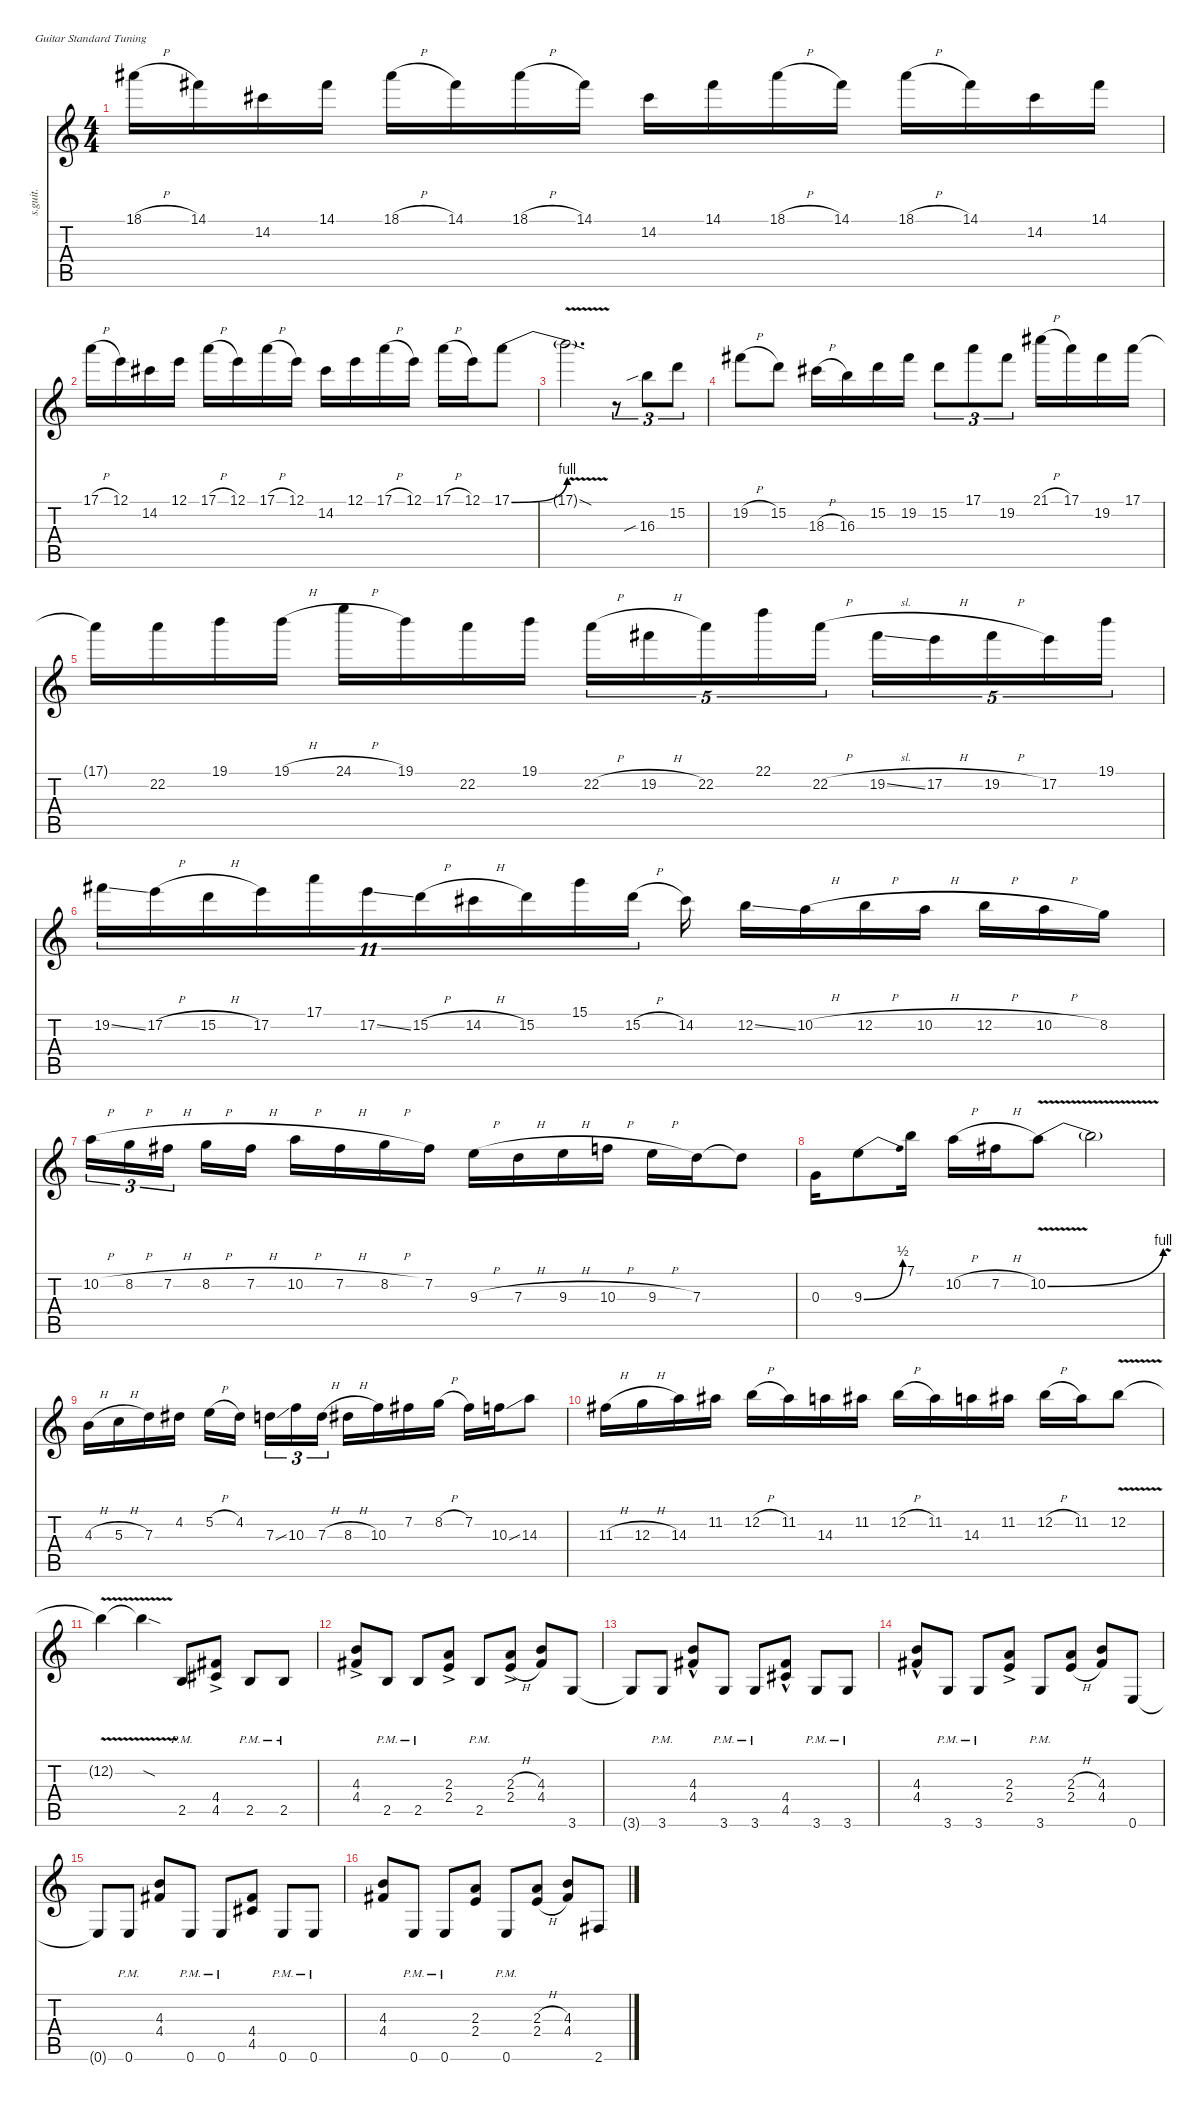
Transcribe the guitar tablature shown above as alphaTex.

\defaultSystemsLayout 4
\hideDynamics
\bracketExtendMode nobrackets
\track ("Marty Friedman (Lead Guitar)" "s.guit.") {instrument distortionguitar}
\staff {score tabs}
\tuning (E4 B3 G3 D3 A2 E2)
\ts (4 4)
\tempo (196 hide)
\clef g2
\ks c
18.1{h acc #}.16{lyrics (0 "") lyrics (1 "") lyrics (2 "") lyrics (3 "") lyrics (4 "") dy f} 14.1{acc #}.16{lyrics (0 "") lyrics (1 "") lyrics (2 "") lyrics (3 "") lyrics (4 "")} 14.2{acc #}.16{lyrics (0 "") lyrics (1 "") lyrics (2 "") lyrics (3 "") lyrics (4 "")} 14.1{acc #}.16{lyrics (0 "") lyrics (1 "") lyrics (2 "") lyrics (3 "") lyrics (4 "")} 18.1{h acc #}.16{lyrics (0 "") lyrics (1 "") lyrics (2 "") lyrics (3 "") lyrics (4 "")} 14.1{acc #}.16{lyrics (0 "") lyrics (1 "") lyrics (2 "") lyrics (3 "") lyrics (4 "")} 18.1{h acc #}.16{lyrics (0 "") lyrics (1 "") lyrics (2 "") lyrics (3 "") lyrics (4 "")} 14.1{acc #}.16{lyrics (0 "") lyrics (1 "") lyrics (2 "") lyrics (3 "") lyrics (4 "")} 14.2{acc #}.16{lyrics (0 "") lyrics (1 "") lyrics (2 "") lyrics (3 "") lyrics (4 "")} 14.1{acc #}.16{lyrics (0 "") lyrics (1 "") lyrics (2 "") lyrics (3 "") lyrics (4 "")} 18.1{h acc #}.16{lyrics (0 "") lyrics (1 "") lyrics (2 "") lyrics (3 "") lyrics (4 "")} 14.1{acc #}.16{lyrics (0 "") lyrics (1 "") lyrics (2 "") lyrics (3 "") lyrics (4 "")} 18.1{h acc #}.16{lyrics (0 "") lyrics (1 "") lyrics (2 "") lyrics (3 "") lyrics (4 "")} 14.1{acc #}.16{lyrics (0 "") lyrics (1 "") lyrics (2 "") lyrics (3 "") lyrics (4 "")} 14.2{acc #}.16{lyrics (0 "") lyrics (1 "") lyrics (2 "") lyrics (3 "") lyrics (4 "")} 14.1{acc #}.16{lyrics (0 "") lyrics (1 "") lyrics (2 "") lyrics (3 "") lyrics (4 "")} |
17.1{h}.16{lyrics (0 "") lyrics (1 "") lyrics (2 "") lyrics (3 "") lyrics (4 "")} 12.1.16{lyrics (0 "") lyrics (1 "") lyrics (2 "") lyrics (3 "") lyrics (4 "")} 14.2{acc #}.16{lyrics (0 "") lyrics (1 "") lyrics (2 "") lyrics (3 "") lyrics (4 "")} 12.1.16{lyrics (0 "") lyrics (1 "") lyrics (2 "") lyrics (3 "") lyrics (4 "")} 17.1{h}.16{lyrics (0 "") lyrics (1 "") lyrics (2 "") lyrics (3 "") lyrics (4 "")} 12.1.16{lyrics (0 "") lyrics (1 "") lyrics (2 "") lyrics (3 "") lyrics (4 "")} 17.1{h}.16{lyrics (0 "") lyrics (1 "") lyrics (2 "") lyrics (3 "") lyrics (4 "")} 12.1.16{lyrics (0 "") lyrics (1 "") lyrics (2 "") lyrics (3 "") lyrics (4 "")} 14.2{acc #}.16{lyrics (0 "") lyrics (1 "") lyrics (2 "") lyrics (3 "") lyrics (4 "")} 12.1.16{lyrics (0 "") lyrics (1 "") lyrics (2 "") lyrics (3 "") lyrics (4 "")} 17.1{h}.16{lyrics (0 "") lyrics (1 "") lyrics (2 "") lyrics (3 "") lyrics (4 "")} 12.1.16{lyrics (0 "") lyrics (1 "") lyrics (2 "") lyrics (3 "") lyrics (4 "")} 17.1{h}.16{lyrics (0 "") lyrics (1 "") lyrics (2 "") lyrics (3 "") lyrics (4 "")} 12.1.16{lyrics (0 "") lyrics (1 "") lyrics (2 "") lyrics (3 "") lyrics (4 "")} 17.1{be (bend 0 0 60 4)}.8{lyrics (0 "") lyrics (1 "") lyrics (2 "") lyrics (3 "") lyrics (4 "")} |
17.1{v sod t}.2{d lyrics (0 "") lyrics (1 "") lyrics (2 "") lyrics (3 "") lyrics (4 "")} r.8{tu (3 2)} 16.3{sib}.8{tu (3 2) lyrics (0 "") lyrics (1 "") lyrics (2 "") lyrics (3 "") lyrics (4 "")} 15.2.8{tu (3 2) lyrics (0 "") lyrics (1 "") lyrics (2 "") lyrics (3 "") lyrics (4 "")} |
19.2{h acc #}.8{lyrics (0 "") lyrics (1 "") lyrics (2 "") lyrics (3 "") lyrics (4 "")} 15.2.8{lyrics (0 "") lyrics (1 "") lyrics (2 "") lyrics (3 "") lyrics (4 "")} 18.3{h acc #}.16{lyrics (0 "") lyrics (1 "") lyrics (2 "") lyrics (3 "") lyrics (4 "")} 16.3.16{lyrics (0 "") lyrics (1 "") lyrics (2 "") lyrics (3 "") lyrics (4 "")} 15.2.16{lyrics (0 "") lyrics (1 "") lyrics (2 "") lyrics (3 "") lyrics (4 "")} 19.2{acc #}.16{lyrics (0 "") lyrics (1 "") lyrics (2 "") lyrics (3 "") lyrics (4 "")} 15.2.8{tu (3 2) lyrics (0 "") lyrics (1 "") lyrics (2 "") lyrics (3 "") lyrics (4 "")} 17.1.8{tu (3 2) lyrics (0 "") lyrics (1 "") lyrics (2 "") lyrics (3 "") lyrics (4 "")} 19.2{acc #}.8{tu (3 2) lyrics (0 "") lyrics (1 "") lyrics (2 "") lyrics (3 "") lyrics (4 "")} 21.1{h acc #}.16{lyrics (0 "") lyrics (1 "") lyrics (2 "") lyrics (3 "") lyrics (4 "")} 17.1.16{lyrics (0 "") lyrics (1 "") lyrics (2 "") lyrics (3 "") lyrics (4 "")} 19.2{acc #}.16{lyrics (0 "") lyrics (1 "") lyrics (2 "") lyrics (3 "") lyrics (4 "")} 17.1.16{lyrics (0 "") lyrics (1 "") lyrics (2 "") lyrics (3 "") lyrics (4 "")} |
17.1{t}.16{lyrics (0 "") lyrics (1 "") lyrics (2 "") lyrics (3 "") lyrics (4 "")} 22.2.16{lyrics (0 "") lyrics (1 "") lyrics (2 "") lyrics (3 "") lyrics (4 "")} 19.1.16{lyrics (0 "") lyrics (1 "") lyrics (2 "") lyrics (3 "") lyrics (4 "")} 19.1{h}.16{lyrics (0 "") lyrics (1 "") lyrics (2 "") lyrics (3 "") lyrics (4 "")} 24.1{h}.16{lyrics (0 "") lyrics (1 "") lyrics (2 "") lyrics (3 "") lyrics (4 "")} 19.1.16{lyrics (0 "") lyrics (1 "") lyrics (2 "") lyrics (3 "") lyrics (4 "")} 22.2.16{lyrics (0 "") lyrics (1 "") lyrics (2 "") lyrics (3 "") lyrics (4 "")} 19.1.16{lyrics (0 "") lyrics (1 "") lyrics (2 "") lyrics (3 "") lyrics (4 "")} 22.2{h}.16{tu (5 4) lyrics (0 "") lyrics (1 "") lyrics (2 "") lyrics (3 "") lyrics (4 "")} 19.2{h acc #}.16{tu (5 4) lyrics (0 "") lyrics (1 "") lyrics (2 "") lyrics (3 "") lyrics (4 "")} 22.2.16{tu (5 4) lyrics (0 "") lyrics (1 "") lyrics (2 "") lyrics (3 "") lyrics (4 "")} 22.1.16{tu (5 4) lyrics (0 "") lyrics (1 "") lyrics (2 "") lyrics (3 "") lyrics (4 "")} 22.2{h}.16{tu (5 4) lyrics (0 "") lyrics (1 "") lyrics (2 "") lyrics (3 "") lyrics (4 "")} 19.2{sl acc #}.16{tu (5 4) lyrics (0 "") lyrics (1 "") lyrics (2 "") lyrics (3 "") lyrics (4 "")} 17.2{h}.16{tu (5 4) lyrics (0 "") lyrics (1 "") lyrics (2 "") lyrics (3 "") lyrics (4 "")} 19.2{h acc #}.16{tu (5 4) lyrics (0 "") lyrics (1 "") lyrics (2 "") lyrics (3 "") lyrics (4 "")} 17.2.16{tu (5 4) lyrics (0 "") lyrics (1 "") lyrics (2 "") lyrics (3 "") lyrics (4 "")} 19.1.16{tu (5 4) lyrics (0 "") lyrics (1 "") lyrics (2 "") lyrics (3 "") lyrics (4 "")} |
19.2{ss acc #}.16{tu (11 8) lyrics (0 "") lyrics (1 "") lyrics (2 "") lyrics (3 "") lyrics (4 "")} 17.2{h}.16{tu (11 8) lyrics (0 "") lyrics (1 "") lyrics (2 "") lyrics (3 "") lyrics (4 "")} 15.2{h}.16{tu (11 8) lyrics (0 "") lyrics (1 "") lyrics (2 "") lyrics (3 "") lyrics (4 "")} 17.2.16{tu (11 8) lyrics (0 "") lyrics (1 "") lyrics (2 "") lyrics (3 "") lyrics (4 "")} 17.1.16{tu (11 8) lyrics (0 "") lyrics (1 "") lyrics (2 "") lyrics (3 "") lyrics (4 "")} 17.2{ss}.16{tu (11 8) lyrics (0 "") lyrics (1 "") lyrics (2 "") lyrics (3 "") lyrics (4 "")} 15.2{h}.16{tu (11 8) lyrics (0 "") lyrics (1 "") lyrics (2 "") lyrics (3 "") lyrics (4 "")} 14.2{h acc #}.16{tu (11 8) lyrics (0 "") lyrics (1 "") lyrics (2 "") lyrics (3 "") lyrics (4 "")} 15.2.16{tu (11 8) lyrics (0 "") lyrics (1 "") lyrics (2 "") lyrics (3 "") lyrics (4 "")} 15.1.16{tu (11 8) lyrics (0 "") lyrics (1 "") lyrics (2 "") lyrics (3 "") lyrics (4 "")} 15.2{h}.16{tu (11 8) lyrics (0 "") lyrics (1 "") lyrics (2 "") lyrics (3 "") lyrics (4 "")} 14.2{acc #}.16{lyrics (0 "") lyrics (1 "") lyrics (2 "") lyrics (3 "") lyrics (4 "")} 12.2{ss}.16{lyrics (0 "") lyrics (1 "") lyrics (2 "") lyrics (3 "") lyrics (4 "")} 10.2{h}.16{lyrics (0 "") lyrics (1 "") lyrics (2 "") lyrics (3 "") lyrics (4 "")} 12.2{h}.16{lyrics (0 "") lyrics (1 "") lyrics (2 "") lyrics (3 "") lyrics (4 "")} 10.2{h}.16{lyrics (0 "") lyrics (1 "") lyrics (2 "") lyrics (3 "") lyrics (4 "")} 12.2{h}.16{lyrics (0 "") lyrics (1 "") lyrics (2 "") lyrics (3 "") lyrics (4 "")} 10.2{h}.16{lyrics (0 "") lyrics (1 "") lyrics (2 "") lyrics (3 "") lyrics (4 "")} 8.2.16{lyrics (0 "") lyrics (1 "") lyrics (2 "") lyrics (3 "") lyrics (4 "")} |
10.2{h}.16{tu (3 2) lyrics (0 "") lyrics (1 "") lyrics (2 "") lyrics (3 "") lyrics (4 "")} 8.2{h}.16{tu (3 2) lyrics (0 "") lyrics (1 "") lyrics (2 "") lyrics (3 "") lyrics (4 "")} 7.2{h acc #}.16{tu (3 2) lyrics (0 "") lyrics (1 "") lyrics (2 "") lyrics (3 "") lyrics (4 "")} 8.2{h}.16{lyrics (0 "") lyrics (1 "") lyrics (2 "") lyrics (3 "") lyrics (4 "")} 7.2{h acc #}.16{lyrics (0 "") lyrics (1 "") lyrics (2 "") lyrics (3 "") lyrics (4 "")} 10.2{h}.16{lyrics (0 "") lyrics (1 "") lyrics (2 "") lyrics (3 "") lyrics (4 "")} 7.2{h acc #}.16{lyrics (0 "") lyrics (1 "") lyrics (2 "") lyrics (3 "") lyrics (4 "")} 8.2{h}.16{lyrics (0 "") lyrics (1 "") lyrics (2 "") lyrics (3 "") lyrics (4 "")} 7.2{acc #}.16{lyrics (0 "") lyrics (1 "") lyrics (2 "") lyrics (3 "") lyrics (4 "")} 9.3{h}.16{lyrics (0 "") lyrics (1 "") lyrics (2 "") lyrics (3 "") lyrics (4 "")} 7.3{h}.16{lyrics (0 "") lyrics (1 "") lyrics (2 "") lyrics (3 "") lyrics (4 "")} 9.3{h}.16{lyrics (0 "") lyrics (1 "") lyrics (2 "") lyrics (3 "") lyrics (4 "")} 10.3{h}.16{lyrics (0 "") lyrics (1 "") lyrics (2 "") lyrics (3 "") lyrics (4 "")} 9.3{h}.16{lyrics (0 "") lyrics (1 "") lyrics (2 "") lyrics (3 "") lyrics (4 "")} 7.3.16{lyrics (0 "") lyrics (1 "") lyrics (2 "") lyrics (3 "") lyrics (4 "")} 7.3{t}.8{lyrics (0 "") lyrics (1 "") lyrics (2 "") lyrics (3 "") lyrics (4 "")} |
0.3.16{lyrics (0 "") lyrics (1 "") lyrics (2 "") lyrics (3 "") lyrics (4 "")} 9.3{be (bend 0 0 30 2)}.8{lyrics (0 "") lyrics (1 "") lyrics (2 "") lyrics (3 "") lyrics (4 "")} 7.1.16{lyrics (0 "") lyrics (1 "") lyrics (2 "") lyrics (3 "") lyrics (4 "")} 10.2{h}.16{lyrics (0 "") lyrics (1 "") lyrics (2 "") lyrics (3 "") lyrics (4 "")} 7.2{h acc #}.16{lyrics (0 "") lyrics (1 "") lyrics (2 "") lyrics (3 "") lyrics (4 "")} 10.2{be (bend 0 0 30 4) v}.8{lyrics (0 "") lyrics (1 "") lyrics (2 "") lyrics (3 "") lyrics (4 "")} 10.2{v t}.2{lyrics (0 "") lyrics (1 "") lyrics (2 "") lyrics (3 "") lyrics (4 "")} |
4.3{h}.16{lyrics (0 "") lyrics (1 "") lyrics (2 "") lyrics (3 "") lyrics (4 "")} 5.3{h}.16{lyrics (0 "") lyrics (1 "") lyrics (2 "") lyrics (3 "") lyrics (4 "")} 7.3.16{lyrics (0 "") lyrics (1 "") lyrics (2 "") lyrics (3 "") lyrics (4 "")} 4.2{acc #}.16{lyrics (0 "") lyrics (1 "") lyrics (2 "") lyrics (3 "") lyrics (4 "")} 5.2{h}.16{lyrics (0 "") lyrics (1 "") lyrics (2 "") lyrics (3 "") lyrics (4 "")} 4.2{acc #}.16{lyrics (0 "") lyrics (1 "") lyrics (2 "") lyrics (3 "") lyrics (4 "")} 7.3{ss}.16{tu (3 2) lyrics (0 "") lyrics (1 "") lyrics (2 "") lyrics (3 "") lyrics (4 "")} 10.3.16{tu (3 2) lyrics (0 "") lyrics (1 "") lyrics (2 "") lyrics (3 "") lyrics (4 "")} 7.3{h}.16{tu (3 2) lyrics (0 "") lyrics (1 "") lyrics (2 "") lyrics (3 "") lyrics (4 "")} 8.3{h acc #}.16{lyrics (0 "") lyrics (1 "") lyrics (2 "") lyrics (3 "") lyrics (4 "")} 10.3.16{lyrics (0 "") lyrics (1 "") lyrics (2 "") lyrics (3 "") lyrics (4 "")} 7.2{acc #}.16{lyrics (0 "") lyrics (1 "") lyrics (2 "") lyrics (3 "") lyrics (4 "")} 8.2{h}.16{lyrics (0 "") lyrics (1 "") lyrics (2 "") lyrics (3 "") lyrics (4 "")} 7.2{acc #}.16{lyrics (0 "") lyrics (1 "") lyrics (2 "") lyrics (3 "") lyrics (4 "")} 10.3{ss}.16{lyrics (0 "") lyrics (1 "") lyrics (2 "") lyrics (3 "") lyrics (4 "")} 14.3.8{lyrics (0 "") lyrics (1 "") lyrics (2 "") lyrics (3 "") lyrics (4 "")} |
11.3{h acc #}.16{lyrics (0 "") lyrics (1 "") lyrics (2 "") lyrics (3 "") lyrics (4 "")} 12.3{h}.16{lyrics (0 "") lyrics (1 "") lyrics (2 "") lyrics (3 "") lyrics (4 "")} 14.3.16{lyrics (0 "") lyrics (1 "") lyrics (2 "") lyrics (3 "") lyrics (4 "")} 11.2{acc #}.16{lyrics (0 "") lyrics (1 "") lyrics (2 "") lyrics (3 "") lyrics (4 "")} 12.2{h}.16{lyrics (0 "") lyrics (1 "") lyrics (2 "") lyrics (3 "") lyrics (4 "")} 11.2{acc #}.16{lyrics (0 "") lyrics (1 "") lyrics (2 "") lyrics (3 "") lyrics (4 "")} 14.3.16{lyrics (0 "") lyrics (1 "") lyrics (2 "") lyrics (3 "") lyrics (4 "")} 11.2{acc #}.16{lyrics (0 "") lyrics (1 "") lyrics (2 "") lyrics (3 "") lyrics (4 "")} 12.2{h}.16{lyrics (0 "") lyrics (1 "") lyrics (2 "") lyrics (3 "") lyrics (4 "")} 11.2{acc #}.16{lyrics (0 "") lyrics (1 "") lyrics (2 "") lyrics (3 "") lyrics (4 "")} 14.3.16{lyrics (0 "") lyrics (1 "") lyrics (2 "") lyrics (3 "") lyrics (4 "")} 11.2{acc #}.16{lyrics (0 "") lyrics (1 "") lyrics (2 "") lyrics (3 "") lyrics (4 "")} 12.2{h}.16{lyrics (0 "") lyrics (1 "") lyrics (2 "") lyrics (3 "") lyrics (4 "")} 11.2{acc #}.16{lyrics (0 "") lyrics (1 "") lyrics (2 "") lyrics (3 "") lyrics (4 "")} 12.2{v}.8{lyrics (0 "") lyrics (1 "") lyrics (2 "") lyrics (3 "") lyrics (4 "")} |
12.2{v t}.4{lyrics (0 "") lyrics (1 "") lyrics (2 "") lyrics (3 "") lyrics (4 "")} 12.2{v sod t}.4{lyrics (0 "") lyrics (1 "") lyrics (2 "") lyrics (3 "") lyrics (4 "")} 2.5{pm}.8{lyrics (0 "") lyrics (1 "") lyrics (2 "") lyrics (3 "") lyrics (4 "")} (4.4{ac acc #} 4.5{ac acc #}).8{lyrics (0 "") lyrics (1 "") lyrics (2 "") lyrics (3 "") lyrics (4 "")} 2.5{pm}.8{lyrics (0 "") lyrics (1 "") lyrics (2 "") lyrics (3 "") lyrics (4 "")} 2.5{pm}.8{lyrics (0 "") lyrics (1 "") lyrics (2 "") lyrics (3 "") lyrics (4 "")} |
(4.3{ac} 4.4{ac acc #}).8{lyrics (0 "") lyrics (1 "") lyrics (2 "") lyrics (3 "") lyrics (4 "")} 2.5{pm}.8{lyrics (0 "") lyrics (1 "") lyrics (2 "") lyrics (3 "") lyrics (4 "")} 2.5{pm}.8{lyrics (0 "") lyrics (1 "") lyrics (2 "") lyrics (3 "") lyrics (4 "")} (2.3{ac} 2.4{ac}).8{lyrics (0 "") lyrics (1 "") lyrics (2 "") lyrics (3 "") lyrics (4 "")} 2.5{pm}.8{lyrics (0 "") lyrics (1 "") lyrics (2 "") lyrics (3 "") lyrics (4 "")} (2.3{h ac} 2.4{h ac}).8{lyrics (0 "") lyrics (1 "") lyrics (2 "") lyrics (3 "") lyrics (4 "")} (4.3 4.4{acc #}).8{lyrics (0 "") lyrics (1 "") lyrics (2 "") lyrics (3 "") lyrics (4 "")} 3.6.8{lyrics (0 "") lyrics (1 "") lyrics (2 "") lyrics (3 "") lyrics (4 "")} |
3.6{t}.8{lyrics (0 "") lyrics (1 "") lyrics (2 "") lyrics (3 "") lyrics (4 "")} 3.6{pm}.8{lyrics (0 "") lyrics (1 "") lyrics (2 "") lyrics (3 "") lyrics (4 "")} (4.3{hac} 4.4{hac acc #}).8{lyrics (0 "") lyrics (1 "") lyrics (2 "") lyrics (3 "") lyrics (4 "")} 3.6{pm}.8{lyrics (0 "") lyrics (1 "") lyrics (2 "") lyrics (3 "") lyrics (4 "")} 3.6{pm}.8{lyrics (0 "") lyrics (1 "") lyrics (2 "") lyrics (3 "") lyrics (4 "")} (4.4{hac acc #} 4.5{hac acc #}).8{lyrics (0 "") lyrics (1 "") lyrics (2 "") lyrics (3 "") lyrics (4 "")} 3.6{pm}.8{lyrics (0 "") lyrics (1 "") lyrics (2 "") lyrics (3 "") lyrics (4 "")} 3.6{pm}.8{lyrics (0 "") lyrics (1 "") lyrics (2 "") lyrics (3 "") lyrics (4 "")} |
(4.3{hac} 4.4{hac acc #}).8{lyrics (0 "") lyrics (1 "") lyrics (2 "") lyrics (3 "") lyrics (4 "")} 3.6{pm}.8{lyrics (0 "") lyrics (1 "") lyrics (2 "") lyrics (3 "") lyrics (4 "")} 3.6{pm}.8{lyrics (0 "") lyrics (1 "") lyrics (2 "") lyrics (3 "") lyrics (4 "")} (2.3{ac} 2.4{ac}).8{lyrics (0 "") lyrics (1 "") lyrics (2 "") lyrics (3 "") lyrics (4 "")} 3.6{pm}.8{lyrics (0 "") lyrics (1 "") lyrics (2 "") lyrics (3 "") lyrics (4 "")} (2.3{h} 2.4{h}).8{lyrics (0 "") lyrics (1 "") lyrics (2 "") lyrics (3 "") lyrics (4 "")} (4.3 4.4{acc #}).8{lyrics (0 "") lyrics (1 "") lyrics (2 "") lyrics (3 "") lyrics (4 "")} 0.6.8{lyrics (0 "") lyrics (1 "") lyrics (2 "") lyrics (3 "") lyrics (4 "")} |
0.6{t}.8{lyrics (0 "") lyrics (1 "") lyrics (2 "") lyrics (3 "") lyrics (4 "")} 0.6{pm}.8{lyrics (0 "") lyrics (1 "") lyrics (2 "") lyrics (3 "") lyrics (4 "")} (4.3 4.4{acc #}).8{lyrics (0 "") lyrics (1 "") lyrics (2 "") lyrics (3 "") lyrics (4 "")} 0.6{pm}.8{lyrics (0 "") lyrics (1 "") lyrics (2 "") lyrics (3 "") lyrics (4 "")} 0.6{pm}.8{lyrics (0 "") lyrics (1 "") lyrics (2 "") lyrics (3 "") lyrics (4 "")} (4.4{acc #} 4.5{acc #}).8{lyrics (0 "") lyrics (1 "") lyrics (2 "") lyrics (3 "") lyrics (4 "")} 0.6{pm}.8{lyrics (0 "") lyrics (1 "") lyrics (2 "") lyrics (3 "") lyrics (4 "")} 0.6{pm}.8{lyrics (0 "") lyrics (1 "") lyrics (2 "") lyrics (3 "") lyrics (4 "")} |
(4.3 4.4{acc #}).8{lyrics (0 "") lyrics (1 "") lyrics (2 "") lyrics (3 "") lyrics (4 "")} 0.6{pm}.8{lyrics (0 "") lyrics (1 "") lyrics (2 "") lyrics (3 "") lyrics (4 "")} 0.6{pm}.8{lyrics (0 "") lyrics (1 "") lyrics (2 "") lyrics (3 "") lyrics (4 "")} (2.3 2.4).8{lyrics (0 "") lyrics (1 "") lyrics (2 "") lyrics (3 "") lyrics (4 "")} 0.6{pm}.8{lyrics (0 "") lyrics (1 "") lyrics (2 "") lyrics (3 "") lyrics (4 "")} (2.3{h} 2.4{h}).8{lyrics (0 "") lyrics (1 "") lyrics (2 "") lyrics (3 "") lyrics (4 "")} (4.3 4.4{acc #}).8{lyrics (0 "") lyrics (1 "") lyrics (2 "") lyrics (3 "") lyrics (4 "")} 2.6{acc #}.8{lyrics (0 "") lyrics (1 "") lyrics (2 "") lyrics (3 "") lyrics (4 "")}
